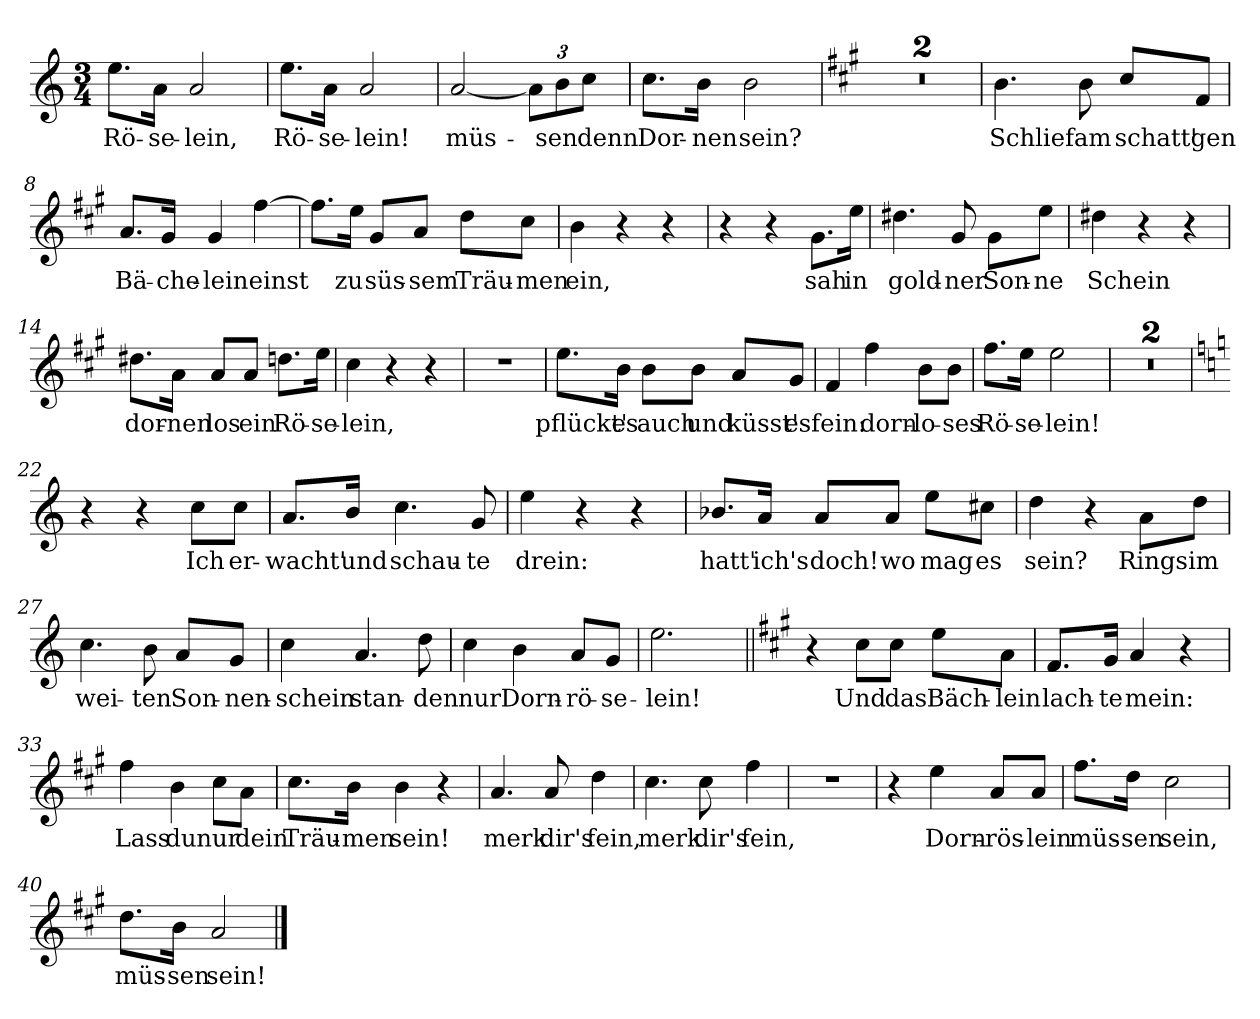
**kern	**text
*part1	*part1
*staff1	*staff1
*clefG2	*
*k[]	*
*M3/4	*
=1	=1
!	!LO:LY:b
8.ee\L	Rö-
!	!LO:LY:b
16a\Jk	-se-
!	!LO:LY:b
2a/	-lein,
=2	=2
!	!LO:LY:b
8.ee\L	Rö-
!	!LO:LY:b
16a\Jk	-se-
!	!LO:LY:b
2a/	-lein!
=3	=3
!	!LO:LY:b
[2a/	müs-
12a\L]	.
!	!LO:LY:b
12b\	-sen
!	!LO:LY:b
12cc\J	denn
=4	=4
!	!LO:LY:b
8.cc\L	Dor-
!	!LO:LY:b
16b\Jk	-nen
!	!LO:LY:b
2b\	sein?
=5	=5
*k[f#c#g#]	*
2.r	.
=6	=6
2.r	.
=7	=7
!	!LO:LY:b
4.b\	Schlief
!	!LO:LY:b
8b\	am
!	!LO:LY:b
8cc#/L	schatt'
!	!LO:LY:b
8f#/J	gen
=8	=8
!	!LO:LY:b
8.a/L	Bä-
!	!LO:LY:b
16g#/Jk	-che-
!	!LO:LY:b
4g#/	-lein
!	!LO:LY:b
[4ff#\	einst
!!LO:LB:g=z
=9	=9
8.ff#\L]	.
!	!LO:LY:b
16ee\Jk	zu
!	!LO:LY:b
8g#/L	süs-
!	!LO:LY:b
8a/J	-sem
!	!LO:LY:b
8dd\L	Träu-
!	!LO:LY:b
8cc#\J	-men
=10	=10
!	!LO:LY:b
4b\	ein,
4r	.
4r	.
=11	=11
4r	.
4r	.
!	!LO:LY:b
8.g#\L	sah
!	!LO:LY:b
16ee\Jk	in
=12	=12
!	!LO:LY:b
4.dd#X\	gold-
!	!LO:LY:b
8g#/	-ner
!	!LO:LY:b
8g#\L	Son-
!	!LO:LY:b
8ee\J	-ne
=13	=13
!	!LO:LY:b
4dd#X\	Schein
4r	.
4r	.
=14	=14
!	!LO:LY:b
8.dd#X\L	dor-
!	!LO:LY:b
16a\Jk	-nen
!	!LO:LY:b
8a/L	los
!	!LO:LY:b
8a/J	ein
!	!LO:LY:b
8.ddn\L	Rö-
!	!LO:LY:b
16ee\Jk	-se-
=15	=15
!	!LO:LY:b
4cc#\	-lein,
4r	.
4r	.
=16	=16
2.r	.
!!LO:LB:g=z
=17	=17
!	!LO:LY:b
8.ee\L	pflückt'
!	!LO:LY:b
16b\Jk	es
!	!LO:LY:b
8b\L	auch
!	!LO:LY:b
8b\J	und
!	!LO:LY:b
8a/L	küsst'
!	!LO:LY:b
8g#/J	es
=18	=18
!	!LO:LY:b
4f#/	fein:
!	!LO:LY:b
4ff#\	dorn-
!	!LO:LY:b
8b\L	-lo-
!	!LO:LY:b
8b\J	-ses
=19	=19
!	!LO:LY:b
8.ff#\L	Rö-
!	!LO:LY:b
16ee\Jk	-se-
!	!LO:LY:b
2ee\	-lein!
=20	=20
2.r	.
=21	=21
2.r	.
=22	=22
*k[]	*
4r	.
4r	.
!	!LO:LY:b
8cc\L	Ich
!	!LO:LY:b
8cc\J	er-
=23	=23
!	!LO:LY:b
8.a/L	-wacht'
!	!LO:LY:b
16b/Jk	und
!	!LO:LY:b
4.cc\	schau-
!	!LO:LY:b
8g/	-te
=24	=24
!	!LO:LY:b
4ee\	drein:
4r	.
4r	.
!!LO:LB:g=z
=25	=25
!	!LO:LY:b
8.b-X/L	hatt'
!	!LO:LY:b
16a/Jk	ich's
!	!LO:LY:b
8a/L	doch!
!	!LO:LY:b
8a/J	wo
!	!LO:LY:b
8ee\L	mag
!	!LO:LY:b
8cc#X\J	es
=26	=26
!	!LO:LY:b
4dd\	sein?
4r	.
!	!LO:LY:b
8a\L	Rings
!	!LO:LY:b
8dd\J	im
=27	=27
!	!LO:LY:b
4.cc\	wei-
!	!LO:LY:b
8b\	-ten
!	!LO:LY:b
8a/L	Son-
!	!LO:LY:b
8g/J	-nen-
=28	=28
!	!LO:LY:b
4cc\	-schein
!	!LO:LY:b
4.a/	stan-
!	!LO:LY:b
8dd\	den
=29	=29
!	!LO:LY:b
4cc\	nur
!	!LO:LY:b
4b\	Dorn-
!	!LO:LY:b
8a/L	-rö-
!	!LO:LY:b
8g/J	-se-
=30	=30
!	!LO:LY:b
2.ee\	-lein!
!!LO:LB:g=z
=31||	=31||
*k[f#c#g#]	*
4r	.
!	!LO:LY:b
8cc#\L	Und
!	!LO:LY:b
8cc#\J	das
!	!LO:LY:b
8ee\L	Bäch-
!	!LO:LY:b
8a\J	-lein
=32	=32
!	!LO:LY:b
8.f#/L	lach-
!	!LO:LY:b
16g#/Jk	-te
!	!LO:LY:b
4a/	mein:
4r	.
=33	=33
!	!LO:LY:b
4ff#\	Lass
!	!LO:LY:b
4b\	du
!	!LO:LY:b
8cc#\L	nur
!	!LO:LY:b
8a\J	dein
=34	=34
!	!LO:LY:b
8.cc#\L	Träu-
!	!LO:LY:b
16b\Jk	-men
!	!LO:LY:b
4b\	sein!
4r	.
=35	=35
!	!LO:LY:b
4.a/	merk
!	!LO:LY:b
8a/	dir's
!	!LO:LY:b
4dd\	fein,
=36	=36
!	!LO:LY:b
4.cc#\	merk
!	!LO:LY:b
8cc#\	dir's
!	!LO:LY:b
4ff#\	fein,
=37	=37
2.r	.
!!LO:LB:g=z
=38	=38
4r	.
!	!LO:LY:b
4ee\	Dorn-
!	!LO:LY:b
8a/L	-rös-
!	!LO:LY:b
8a/J	-lein
=39	=39
!	!LO:LY:b
8.ff#\L	müs-
!	!LO:LY:b
16dd\Jk	-sen
!	!LO:LY:b
2cc#\	sein,
=40	=40
!	!LO:LY:b
8.dd\L	müs-
!	!LO:LY:b
16b\Jk	-sen
!	!LO:LY:b
2a/	sein!
==	==
*-	*-
